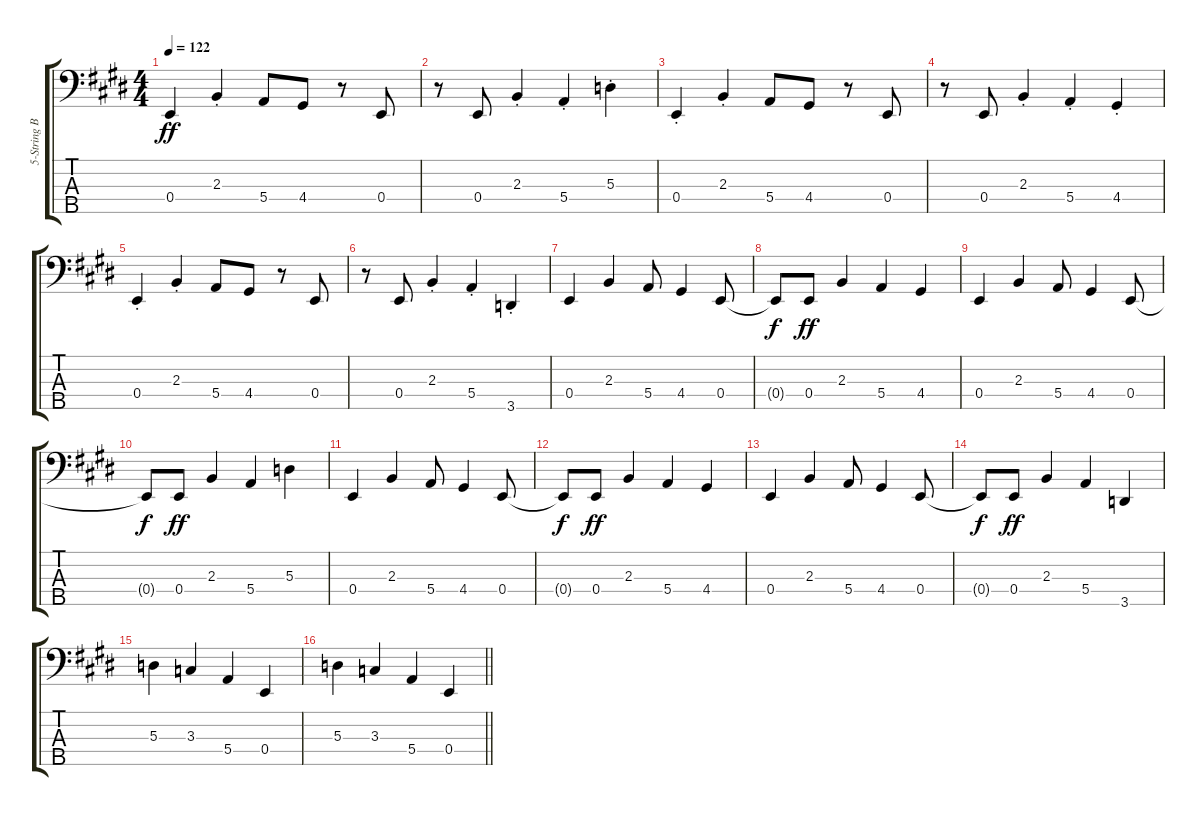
\track ("5-String Bass" "5-String B") {instrument electricbassfinger}
\staff {score tabs}
\tuning (G2 D2 A1 E1 B0) {hide}
\ts (4 4)
\tempo 122
\clef f4
\ks e
0.4{st}.4{dy ff} 2.3{st}.4 5.4.8 4.4.8 r.8 0.4.8 |
r.8 0.4.8 2.3{st}.4 5.4{st}.4 5.3{st}.4 |
0.4{st}.4 2.3{st}.4 5.4.8 4.4.8 r.8 0.4.8 |
r.8 0.4.8 2.3{st}.4 5.4{st}.4 4.4{st}.4 |
0.4{st}.4 2.3{st}.4 5.4.8 4.4.8 r.8 0.4.8 |
r.8 0.4.8 2.3{st}.4 5.4{st}.4 3.5{st}.4 |
0.4.4 2.3.4 5.4.8 4.4.4 0.4.8 |
0.4{t}.8{dy f} 0.4.8{dy ff} 2.3.4 5.4.4 4.4.4 |
0.4.4 2.3.4 5.4.8 4.4.4 0.4.8 |
0.4{t}.8{dy f} 0.4.8{dy ff} 2.3.4 5.4.4 5.3.4 |
0.4.4 2.3.4 5.4.8 4.4.4 0.4.8 |
0.4{t}.8{dy f} 0.4.8{dy ff} 2.3.4 5.4.4 4.4.4 |
0.4.4 2.3.4 5.4.8 4.4.4 0.4.8 |
0.4{t}.8{dy f} 0.4.8{dy ff} 2.3.4 5.4.4 3.5.4 |
5.3.4 3.3.4 5.4.4 0.4.4 |
\barLineRight lightlight
5.3.4 3.3.4 5.4.4 0.4.4
